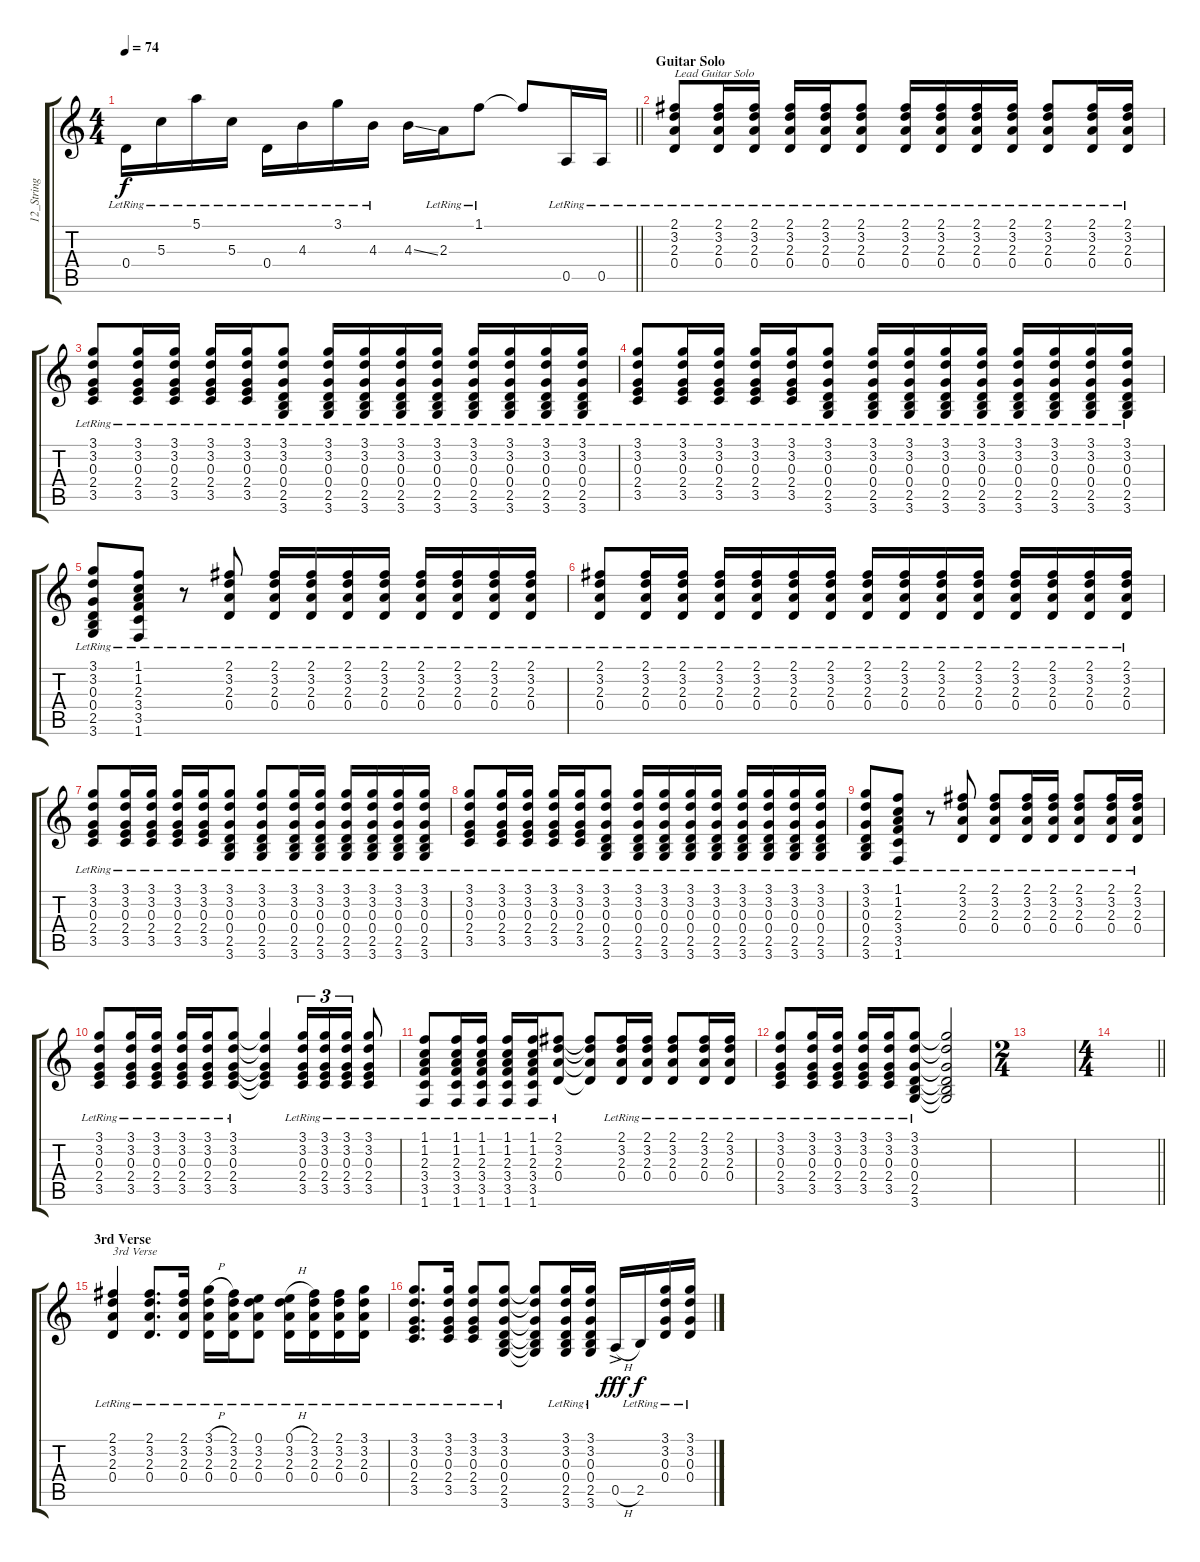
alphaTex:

\track ("12_String" "12_String") {instrument acousticguitarsteel}
\staff {score tabs}
\tuning (E4 B3 G3 D3 A2 E2) {hide}
\ts (4 4)
\tempo 74
\clef g2
\barLineRight lightlight
\ks c
0.4{lr}.16{dy f} 5.3{lr}.16 5.1{lr}.16 5.3{lr}.16 0.4{lr}.16 4.3{lr}.16 3.1{lr}.16 4.3{lr}.16 4.3{ss}.16 2.3{lr}.16 1.1{lr}.8 1.1{t}.8 0.5{lr}.16 0.5{lr}.16 |
\section ("" "Guitar Solo")
(2.1{lr} 3.2{lr} 2.3{lr} 0.4{lr}).8{txt "Lead Guitar Solo"} (2.1{lr} 3.2{lr} 2.3{lr} 0.4{lr}).16 (2.1{lr} 3.2{lr} 2.3{lr} 0.4{lr}).16 (2.1{lr} 3.2{lr} 2.3{lr} 0.4{lr}).16 (2.1{lr} 3.2{lr} 2.3{lr} 0.4{lr}).16 (2.1{lr} 3.2{lr} 2.3{lr} 0.4{lr}).8 (2.1{lr} 3.2{lr} 2.3{lr} 0.4{lr}).16 (2.1{lr} 3.2{lr} 2.3{lr} 0.4{lr}).16 (2.1{lr} 3.2{lr} 2.3{lr} 0.4{lr}).16 (2.1{lr} 3.2{lr} 2.3{lr} 0.4{lr}).16 (2.1{lr} 3.2{lr} 2.3{lr} 0.4{lr}).8 (2.1{lr} 3.2{lr} 2.3{lr} 0.4{lr}).16 (2.1{lr} 3.2{lr} 2.3{lr} 0.4{lr}).16 |
(3.1{lr} 3.2{lr} 0.3{lr} 2.4{lr} 3.5{lr}).8 (3.1{lr} 3.2{lr} 0.3{lr} 2.4{lr} 3.5{lr}).16 (3.1{lr} 3.2{lr} 0.3{lr} 2.4{lr} 3.5{lr}).16 (3.1{lr} 3.2{lr} 0.3{lr} 2.4{lr} 3.5{lr}).16 (3.1{lr} 3.2{lr} 0.3{lr} 2.4{lr} 3.5{lr}).16 (3.1{lr} 3.2{lr} 0.3{lr} 0.4{lr} 2.5{lr} 3.6{lr}).8 (3.1{lr} 3.2{lr} 0.3{lr} 0.4{lr} 2.5{lr} 3.6{lr}).16 (3.1{lr} 3.2{lr} 0.3{lr} 0.4{lr} 2.5{lr} 3.6{lr}).16 (3.1{lr} 3.2{lr} 0.3{lr} 0.4{lr} 2.5{lr} 3.6{lr}).16 (3.1{lr} 3.2{lr} 0.3{lr} 0.4{lr} 2.5{lr} 3.6{lr}).16 (3.1{lr} 3.2{lr} 0.3{lr} 0.4{lr} 2.5{lr} 3.6{lr}).16 (3.1{lr} 3.2{lr} 0.3{lr} 0.4{lr} 2.5{lr} 3.6{lr}).16 (3.1{lr} 3.2{lr} 0.3{lr} 0.4{lr} 2.5{lr} 3.6{lr}).16 (3.1{lr} 3.2{lr} 0.3{lr} 0.4{lr} 2.5{lr} 3.6{lr}).16 |
(3.1{lr} 3.2{lr} 0.3{lr} 2.4{lr} 3.5{lr}).8 (3.1{lr} 3.2{lr} 0.3{lr} 2.4{lr} 3.5{lr}).16 (3.1{lr} 3.2{lr} 0.3{lr} 2.4{lr} 3.5{lr}).16 (3.1{lr} 3.2{lr} 0.3{lr} 2.4{lr} 3.5{lr}).16 (3.1{lr} 3.2{lr} 0.3{lr} 2.4{lr} 3.5{lr}).16 (3.1{lr} 3.2{lr} 0.3{lr} 0.4{lr} 2.5{lr} 3.6{lr}).8 (3.1{lr} 3.2{lr} 0.3{lr} 0.4{lr} 2.5{lr} 3.6{lr}).16 (3.1{lr} 3.2{lr} 0.3{lr} 0.4{lr} 2.5{lr} 3.6{lr}).16 (3.1{lr} 3.2{lr} 0.3{lr} 0.4{lr} 2.5{lr} 3.6{lr}).16 (3.1{lr} 3.2{lr} 0.3{lr} 0.4{lr} 2.5{lr} 3.6{lr}).16 (3.1{lr} 3.2{lr} 0.3{lr} 0.4{lr} 2.5{lr} 3.6{lr}).16 (3.1{lr} 3.2{lr} 0.3{lr} 0.4{lr} 2.5{lr} 3.6{lr}).16 (3.1{lr} 3.2{lr} 0.3{lr} 0.4{lr} 2.5{lr} 3.6{lr}).16 (3.1{lr} 3.2{lr} 0.3{lr} 0.4{lr} 2.5{lr} 3.6{lr}).16 |
(3.1{lr} 3.2{lr} 0.3{lr} 0.4{lr} 2.5{lr} 3.6{lr}).8 (1.1{lr} 1.2{lr} 2.3{lr} 3.4{lr} 3.5{lr} 1.6{lr}).8 r.8 (2.1{lr} 3.2{lr} 2.3{lr} 0.4{lr}).8 (2.1{lr} 3.2{lr} 2.3{lr} 0.4{lr}).16 (2.1{lr} 3.2{lr} 2.3{lr} 0.4{lr}).16 (2.1{lr} 3.2{lr} 2.3{lr} 0.4{lr}).16 (2.1{lr} 3.2{lr} 2.3{lr} 0.4{lr}).16 (2.1{lr} 3.2{lr} 2.3{lr} 0.4{lr}).16 (2.1{lr} 3.2{lr} 2.3{lr} 0.4{lr}).16 (2.1{lr} 3.2{lr} 2.3{lr} 0.4{lr}).16 (2.1{lr} 3.2{lr} 2.3{lr} 0.4{lr}).16 |
(2.1{lr} 3.2{lr} 2.3{lr} 0.4{lr}).8 (2.1{lr} 3.2{lr} 2.3{lr} 0.4{lr}).16 (2.1{lr} 3.2{lr} 2.3{lr} 0.4{lr}).16 (2.1{lr} 3.2{lr} 2.3{lr} 0.4{lr}).16 (2.1{lr} 3.2{lr} 2.3{lr} 0.4{lr}).16 (2.1{lr} 3.2{lr} 2.3{lr} 0.4{lr}).16 (2.1{lr} 3.2{lr} 2.3{lr} 0.4{lr}).16 (2.1{lr} 3.2{lr} 2.3{lr} 0.4{lr}).16 (2.1{lr} 3.2{lr} 2.3{lr} 0.4{lr}).16 (2.1{lr} 3.2{lr} 2.3{lr} 0.4{lr}).16 (2.1{lr} 3.2{lr} 2.3{lr} 0.4{lr}).16 (2.1{lr} 3.2{lr} 2.3{lr} 0.4{lr}).16 (2.1{lr} 3.2{lr} 2.3{lr} 0.4{lr}).16 (2.1{lr} 3.2{lr} 2.3{lr} 0.4{lr}).16 (2.1{lr} 3.2{lr} 2.3{lr} 0.4{lr}).16 |
(3.1{lr} 3.2{lr} 0.3{lr} 2.4{lr} 3.5{lr}).8 (3.1{lr} 3.2{lr} 0.3{lr} 2.4{lr} 3.5{lr}).16 (3.1{lr} 3.2{lr} 0.3{lr} 2.4{lr} 3.5{lr}).16 (3.1{lr} 3.2{lr} 0.3{lr} 2.4{lr} 3.5{lr}).16 (3.1{lr} 3.2{lr} 0.3{lr} 2.4{lr} 3.5{lr}).16 (3.1{lr} 3.2{lr} 0.3{lr} 0.4{lr} 2.5{lr} 3.6{lr}).8 (3.1{lr} 3.2{lr} 0.3{lr} 0.4{lr} 2.5{lr} 3.6{lr}).8 (3.1{lr} 3.2{lr} 0.3{lr} 0.4{lr} 2.5{lr} 3.6{lr}).16 (3.1{lr} 3.2{lr} 0.3{lr} 0.4{lr} 2.5{lr} 3.6{lr}).16 (3.1{lr} 3.2{lr} 0.3{lr} 0.4{lr} 2.5{lr} 3.6{lr}).16 (3.1{lr} 3.2{lr} 0.3{lr} 0.4{lr} 2.5{lr} 3.6{lr}).16 (3.1{lr} 3.2{lr} 0.3{lr} 0.4{lr} 2.5{lr} 3.6{lr}).16 (3.1{lr} 3.2{lr} 0.3{lr} 0.4{lr} 2.5{lr} 3.6{lr}).16 |
(3.1{lr} 3.2{lr} 0.3{lr} 2.4{lr} 3.5{lr}).8 (3.1{lr} 3.2{lr} 0.3{lr} 2.4{lr} 3.5{lr}).16 (3.1{lr} 3.2{lr} 0.3{lr} 2.4{lr} 3.5{lr}).16 (3.1{lr} 3.2{lr} 0.3{lr} 2.4{lr} 3.5{lr}).16 (3.1{lr} 3.2{lr} 0.3{lr} 2.4{lr} 3.5{lr}).16 (3.1{lr} 3.2{lr} 0.3{lr} 0.4{lr} 2.5{lr} 3.6{lr}).8 (3.1{lr} 3.2{lr} 0.3{lr} 0.4{lr} 2.5{lr} 3.6{lr}).16 (3.1{lr} 3.2{lr} 0.3{lr} 0.4{lr} 2.5{lr} 3.6{lr}).16 (3.1{lr} 3.2{lr} 0.3{lr} 0.4{lr} 2.5{lr} 3.6{lr}).16 (3.1{lr} 3.2{lr} 0.3{lr} 0.4{lr} 2.5{lr} 3.6{lr}).16 (3.1{lr} 3.2{lr} 0.3{lr} 0.4{lr} 2.5{lr} 3.6{lr}).16 (3.1{lr} 3.2{lr} 0.3{lr} 0.4{lr} 2.5{lr} 3.6{lr}).16 (3.1{lr} 3.2{lr} 0.3{lr} 0.4{lr} 2.5{lr} 3.6{lr}).16 (3.1{lr} 3.2{lr} 0.3{lr} 0.4{lr} 2.5{lr} 3.6{lr}).16 |
(3.1{lr} 3.2{lr} 0.3{lr} 0.4{lr} 2.5{lr} 3.6{lr}).8 (1.1{lr} 1.2{lr} 2.3{lr} 3.4{lr} 3.5{lr} 1.6{lr}).8 r.8 (2.1{lr} 3.2{lr} 2.3{lr} 0.4{lr}).8 (2.1{lr} 3.2{lr} 2.3{lr} 0.4{lr}).8 (2.1{lr} 3.2{lr} 2.3{lr} 0.4{lr}).16 (2.1{lr} 3.2{lr} 2.3{lr} 0.4{lr}).16 (2.1{lr} 3.2{lr} 2.3{lr} 0.4{lr}).8 (2.1{lr} 3.2{lr} 2.3{lr} 0.4{lr}).16 (2.1{lr} 3.2{lr} 2.3{lr} 0.4{lr}).16 |
(3.1{lr} 3.2{lr} 0.3{lr} 2.4{lr} 3.5{lr}).8 (3.1{lr} 3.2{lr} 0.3{lr} 2.4{lr} 3.5{lr}).16 (3.1{lr} 3.2{lr} 0.3{lr} 2.4{lr} 3.5{lr}).16 (3.1{lr} 3.2{lr} 0.3{lr} 2.4{lr} 3.5{lr}).16 (3.1{lr} 3.2{lr} 0.3{lr} 2.4{lr} 3.5{lr}).16 (3.1{lr} 3.2{lr} 0.3{lr} 2.4{lr} 3.5{lr}).8 (3.1{t} 3.2{t} 0.3{t} 2.4{t} 3.5{t}).4 (3.1{lr} 3.2{lr} 0.3{lr} 2.4{lr} 3.5{lr}).16{tu (3 2)} (3.1{lr} 3.2{lr} 0.3{lr} 2.4{lr} 3.5{lr}).16{tu (3 2)} (3.1{lr} 3.2{lr} 0.3{lr} 2.4{lr} 3.5{lr}).16{tu (3 2)} (3.1{lr} 3.2{lr} 0.3{lr} 2.4{lr} 3.5{lr}).8 |
(1.1{lr} 1.2{lr} 2.3{lr} 3.4{lr} 3.5{lr} 1.6{lr}).8 (1.1{lr} 1.2{lr} 2.3{lr} 3.4{lr} 3.5{lr} 1.6{lr}).16 (1.1{lr} 1.2{lr} 2.3{lr} 3.4{lr} 3.5{lr} 1.6{lr}).16 (1.1{lr} 1.2{lr} 2.3{lr} 3.4{lr} 3.5{lr} 1.6{lr}).16 (1.1{lr} 1.2{lr} 2.3{lr} 3.4{lr} 3.5{lr} 1.6{lr}).16 (2.1{lr} 3.2{lr} 2.3{lr} 0.4{lr}).8 (2.1{t} 3.2{t} 2.3{t} 0.4{t}).8 (2.1{lr} 3.2{lr} 2.3{lr} 0.4{lr}).16 (2.1{lr} 3.2{lr} 2.3{lr} 0.4{lr}).16 (2.1{lr} 3.2{lr} 2.3{lr} 0.4{lr}).8 (2.1{lr} 3.2{lr} 2.3{lr} 0.4{lr}).16 (2.1{lr} 3.2{lr} 2.3{lr} 0.4{lr}).16 |
(3.1{lr} 3.2{lr} 0.3{lr} 2.4{lr} 3.5{lr}).8 (3.1{lr} 3.2{lr} 0.3{lr} 2.4{lr} 3.5{lr}).16 (3.1{lr} 3.2{lr} 0.3{lr} 2.4{lr} 3.5{lr}).16 (3.1{lr} 3.2{lr} 0.3{lr} 2.4{lr} 3.5{lr}).16 (3.1{lr} 3.2{lr} 0.3{lr} 2.4{lr} 3.5{lr}).16 (3.1{lr} 3.2{lr} 0.3{lr} 0.4{lr} 2.5{lr} 3.6{lr}).8 (3.1{t} 3.2{t} 0.3{t} 0.4{t} 2.5{t} 3.6{t}).2 |
\ts (2 4)
|
\ts (4 4)
\barLineRight lightlight
|
\section ("" "3rd Verse")
(2.1{lr} 3.2{lr} 2.3{lr} 0.4{lr}).4{txt "3rd Verse"} (2.1{lr} 3.2{lr} 2.3{lr} 0.4{lr}).8{d} (2.1{lr} 3.2{lr} 2.3{lr} 0.4{lr}).16 (3.1{h} 3.2{lr} 2.3{lr} 0.4{lr}).16 (2.1{lr} 3.2{lr} 2.3{lr} 0.4{lr}).16 (0.1{lr} 3.2{lr} 2.3{lr} 0.4{lr}).8 (0.1{h} 3.2{lr} 2.3{lr} 0.4{lr}).16 (2.1{lr} 3.2{lr} 2.3{lr} 0.4{lr}).16 (2.1{lr} 3.2{lr} 2.3{lr} 0.4{lr}).16 (3.1{lr} 3.2{lr} 2.3{lr} 0.4{lr}).16 |
(3.1{lr} 3.2{lr} 0.3{lr} 2.4{lr} 3.5{lr}).8{d} (3.1{lr} 3.2{lr} 0.3{lr} 2.4{lr} 3.5{lr}).16 (3.1{lr} 3.2{lr} 0.3{lr} 2.4{lr} 3.5{lr}).8 (3.1{lr} 3.2{lr} 0.3{lr} 0.4{lr} 2.5{lr} 3.6{lr}).8 (3.1{t} 3.2{t} 0.3{t} 0.4{t} 2.5{t} 3.6{t}).8 (3.1{lr} 3.2{lr} 0.3{lr} 0.4{lr} 2.5{lr} 3.6{lr}).16 (3.1{lr} 3.2{lr} 0.3{lr} 0.4{lr} 2.5{lr} 3.6{lr}).16 0.5{h ac}.16{dy fff} 2.5{lr}.16{dy f} (3.1{lr} 3.2{lr} 0.3{lr} 0.4{lr}).16 (3.1{lr} 3.2{lr} 0.3{lr} 0.4{lr}).16
